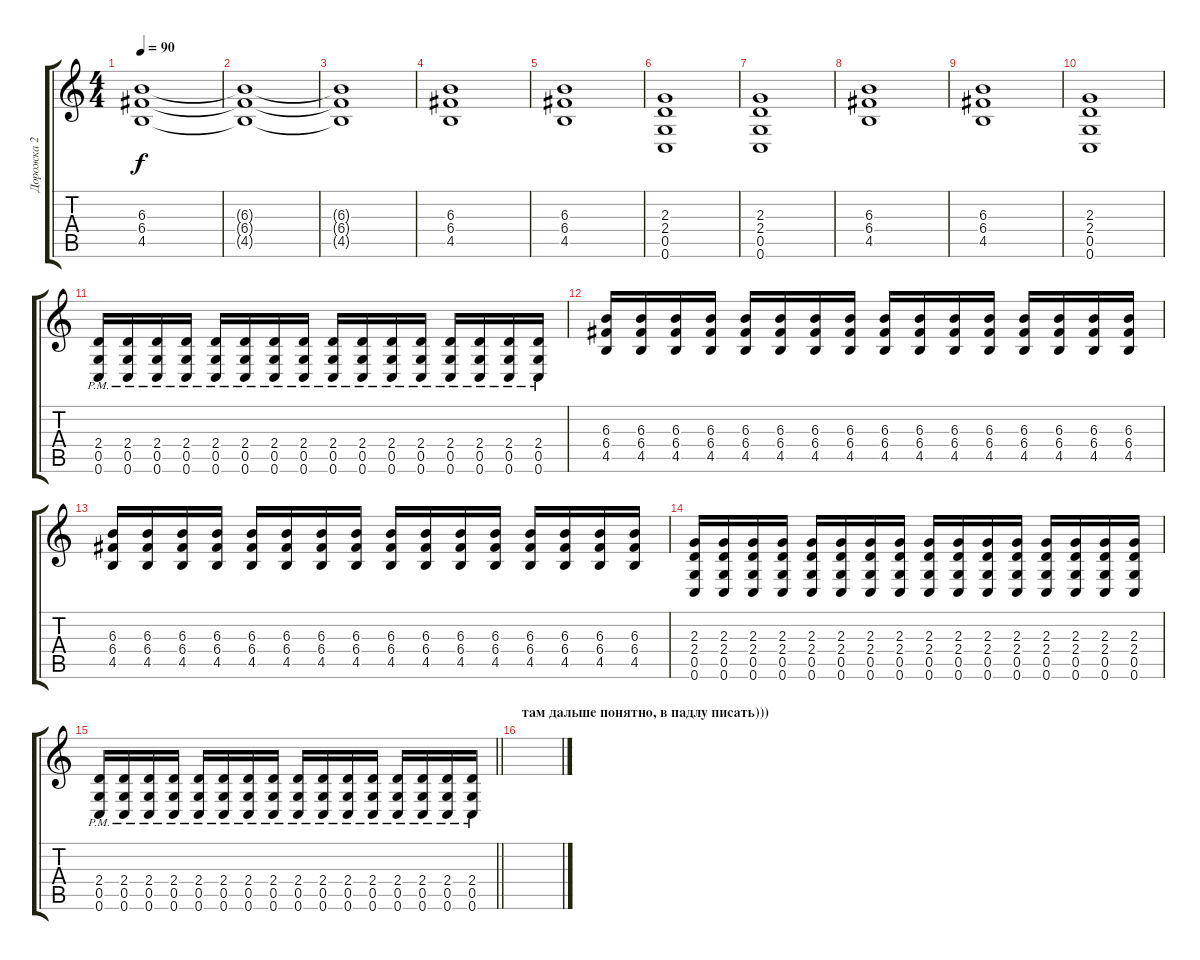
\track ("Дорожка 2" "Дорожка 2") {instrument distortionguitar}
\staff {score tabs}
\tuning (D4 A3 F3 C3 G2 C2) {hide}
\ts (4 4)
\tempo 90
\clef g2
\ks c
(6.3{t} 6.4{t} 4.5{t}).1{dy f} |
(6.3{t} 6.4{t} 4.5{t}).1 |
(6.3{t} 6.4{t} 4.5{t}).1 |
(6.3 6.4 4.5).1 |
(6.3 6.4 4.5).1 |
(2.3 2.4 0.5 0.6).1 |
(2.3 2.4 0.5 0.6).1 |
(6.3 6.4 4.5).1 |
(6.3 6.4 4.5).1 |
(2.3 2.4 0.5 0.6).1 |
(2.4{pm} 0.5{pm} 0.6{pm}).16 (2.4{pm} 0.5{pm} 0.6{pm}).16 (2.4{pm} 0.5{pm} 0.6{pm}).16 (2.4{pm} 0.5{pm} 0.6{pm}).16 (2.4{pm} 0.5{pm} 0.6{pm}).16 (2.4{pm} 0.5{pm} 0.6{pm}).16 (2.4{pm} 0.5{pm} 0.6{pm}).16 (2.4{pm} 0.5{pm} 0.6{pm}).16 (2.4{pm} 0.5{pm} 0.6{pm}).16 (2.4{pm} 0.5{pm} 0.6{pm}).16 (2.4{pm} 0.5{pm} 0.6{pm}).16 (2.4{pm} 0.5{pm} 0.6{pm}).16 (2.4{pm} 0.5{pm} 0.6{pm}).16 (2.4{pm} 0.5{pm} 0.6{pm}).16 (2.4{pm} 0.5{pm} 0.6{pm}).16 (2.4{pm} 0.5{pm} 0.6{pm}).16 |
(6.3 6.4 4.5).16 (6.3 6.4 4.5).16 (6.3 6.4 4.5).16 (6.3 6.4 4.5).16 (6.3 6.4 4.5).16 (6.3 6.4 4.5).16 (6.3 6.4 4.5).16 (6.3 6.4 4.5).16 (6.3 6.4 4.5).16 (6.3 6.4 4.5).16 (6.3 6.4 4.5).16 (6.3 6.4 4.5).16 (6.3 6.4 4.5).16 (6.3 6.4 4.5).16 (6.3 6.4 4.5).16 (6.3 6.4 4.5).16 |
(6.3 6.4 4.5).16 (6.3 6.4 4.5).16 (6.3 6.4 4.5).16 (6.3 6.4 4.5).16 (6.3 6.4 4.5).16 (6.3 6.4 4.5).16 (6.3 6.4 4.5).16 (6.3 6.4 4.5).16 (6.3 6.4 4.5).16 (6.3 6.4 4.5).16 (6.3 6.4 4.5).16 (6.3 6.4 4.5).16 (6.3 6.4 4.5).16 (6.3 6.4 4.5).16 (6.3 6.4 4.5).16 (6.3 6.4 4.5).16 |
(2.3 2.4 0.5 0.6).16 (2.3 2.4 0.5 0.6).16 (2.3 2.4 0.5 0.6).16 (2.3 2.4 0.5 0.6).16 (2.3 2.4 0.5 0.6).16 (2.3 2.4 0.5 0.6).16 (2.3 2.4 0.5 0.6).16 (2.3 2.4 0.5 0.6).16 (2.3 2.4 0.5 0.6).16 (2.3 2.4 0.5 0.6).16 (2.3 2.4 0.5 0.6).16 (2.3 2.4 0.5 0.6).16 (2.3 2.4 0.5 0.6).16 (2.3 2.4 0.5 0.6).16 (2.3 2.4 0.5 0.6).16 (2.3 2.4 0.5 0.6).16 |
\barLineRight lightlight
(2.4{pm} 0.5{pm} 0.6{pm}).16 (2.4{pm} 0.5{pm} 0.6{pm}).16 (2.4{pm} 0.5{pm} 0.6{pm}).16 (2.4{pm} 0.5{pm} 0.6{pm}).16 (2.4{pm} 0.5{pm} 0.6{pm}).16 (2.4{pm} 0.5{pm} 0.6{pm}).16 (2.4{pm} 0.5{pm} 0.6{pm}).16 (2.4{pm} 0.5{pm} 0.6{pm}).16 (2.4{pm} 0.5{pm} 0.6{pm}).16 (2.4{pm} 0.5{pm} 0.6{pm}).16 (2.4{pm} 0.5{pm} 0.6{pm}).16 (2.4{pm} 0.5{pm} 0.6{pm}).16 (2.4{pm} 0.5{pm} 0.6{pm}).16 (2.4{pm} 0.5{pm} 0.6{pm}).16 (2.4{pm} 0.5{pm} 0.6{pm}).16 (2.4{pm} 0.5{pm} 0.6{pm}).16 |
\section ("" "там дальше понятно, в падлу писать)))")
